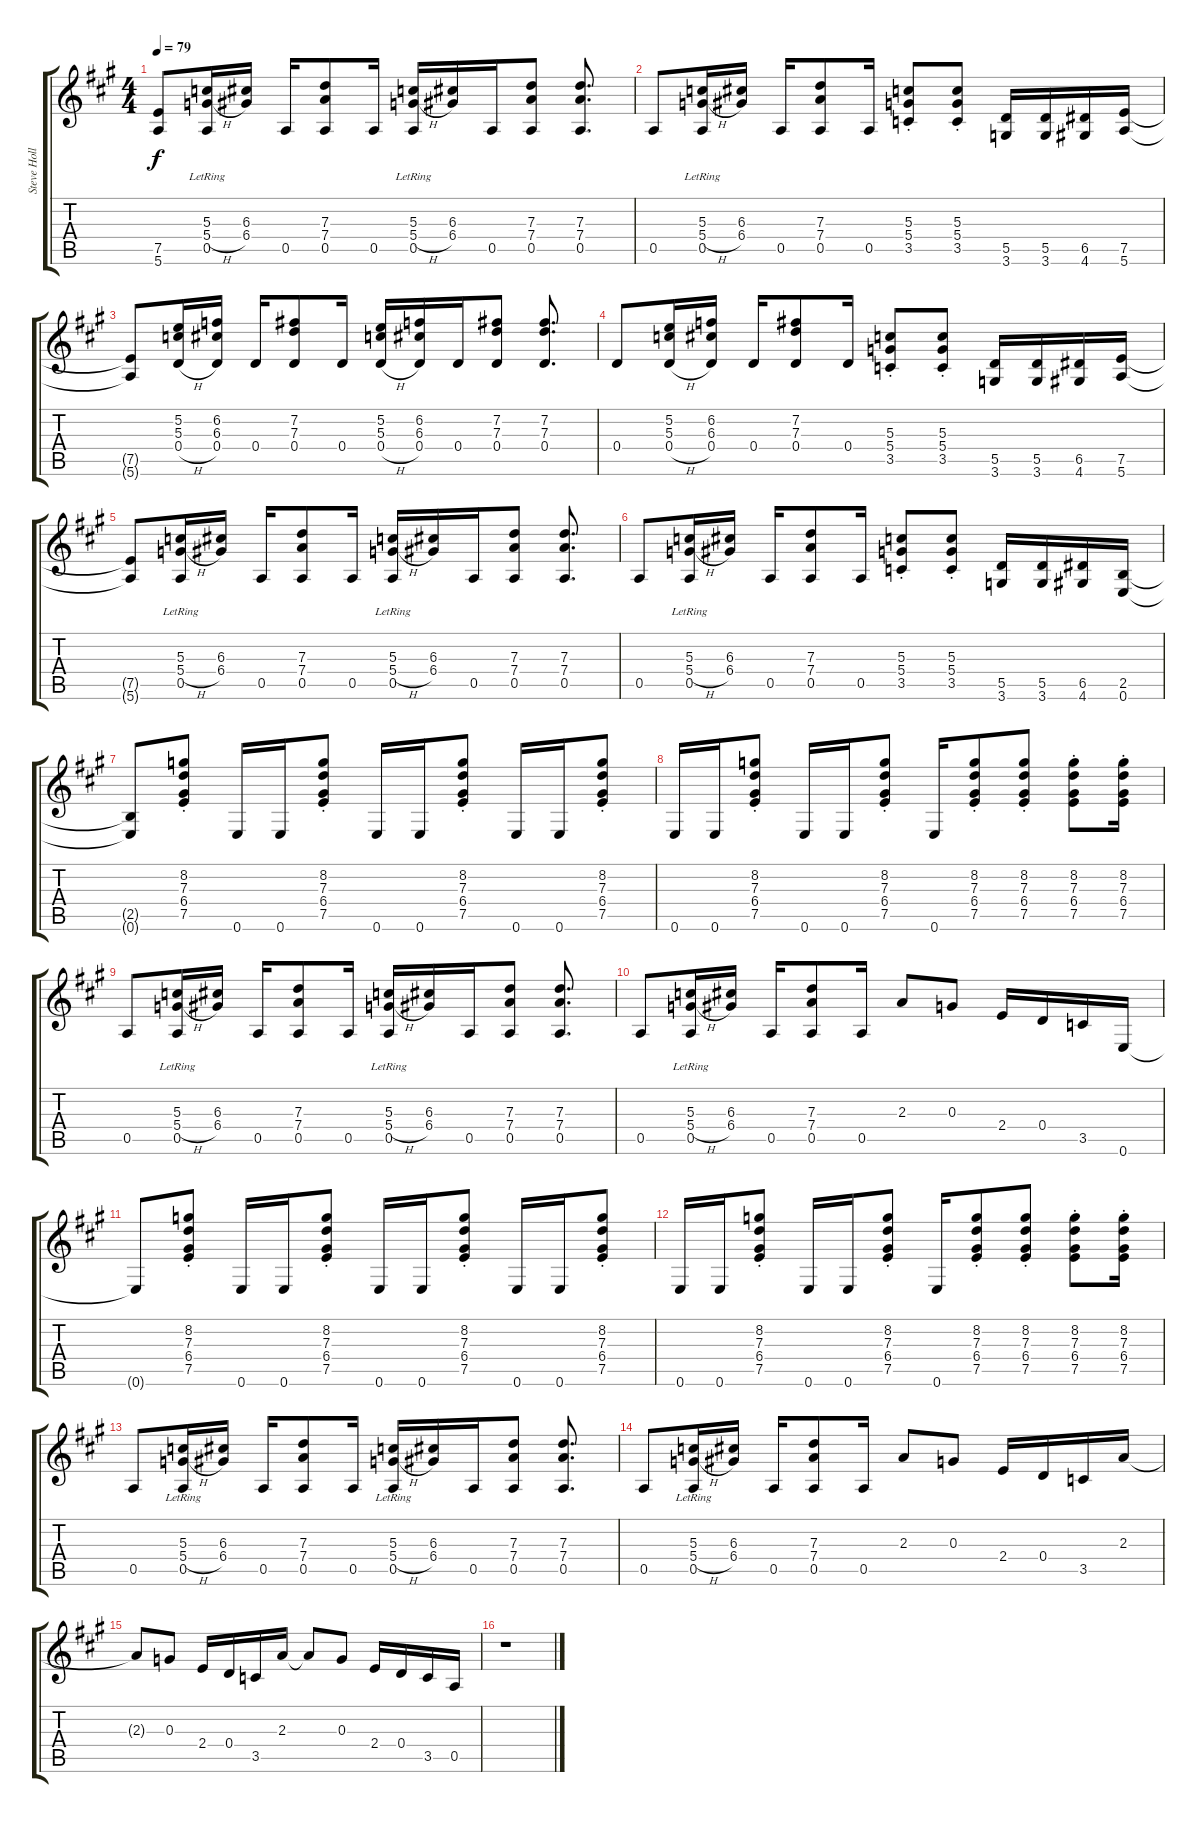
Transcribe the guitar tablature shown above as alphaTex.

\track ("Steve Holland Guitar" "Steve Holl") {instrument overdrivenguitar}
\staff {score tabs}
\tuning (E4 B3 G3 D3 A2 E2) {hide}
\ts (4 4)
\tempo 79
\clef g2
\ks a
(7.5{t} 5.6{t}).8{dy f} (5.3 5.4{h} 0.5{lr}).16 (6.3 6.4).16 0.5.16 (7.3 7.4 0.5).8 0.5.16 (5.3 5.4{h} 0.5{lr}).16 (6.3 6.4).16 0.5.16 (7.3 7.4 0.5).8 (7.3 7.4 0.5).8{d} |
0.5.8 (5.3 5.4{h} 0.5{lr}).16 (6.3 6.4).16 0.5.16 (7.3 7.4 0.5).8 0.5.16 (5.3 5.4{st} 3.5).8 (5.3{st} 5.4 3.5).8 (5.5 3.6).16 (5.5 3.6).16 (6.5 4.6).16 (7.5 5.6).16 |
(7.5{t} 5.6{t}).8 (5.2 5.3 0.4{h}).16 (6.2 6.3 0.4).16 0.4.16 (7.2 7.3 0.4).8 0.4.16 (5.2 5.3 0.4{h}).16 (6.2 6.3 0.4).16 0.4.16 (7.2 7.3 0.4).8 (7.2 7.3 0.4).8{d} |
0.4.8 (5.2 5.3 0.4{h}).16 (6.2 6.3 0.4).16 0.4.16 (7.2 7.3 0.4).8 0.4.16 (5.3 5.4{st} 3.5).8 (5.3{st} 5.4 3.5).8 (5.5 3.6).16 (5.5 3.6).16 (6.5 4.6).16 (7.5 5.6).16 |
(7.5{t} 5.6{t}).8 (5.3 5.4{h} 0.5{lr}).16 (6.3 6.4).16 0.5.16 (7.3 7.4 0.5).8 0.5.16 (5.3 5.4{h} 0.5{lr}).16 (6.3 6.4).16 0.5.16 (7.3 7.4 0.5).8 (7.3 7.4 0.5).8{d} |
0.5.8 (5.3 5.4{h} 0.5{lr}).16 (6.3 6.4).16 0.5.16 (7.3 7.4 0.5).8 0.5.16 (5.3 5.4{st} 3.5).8 (5.3{st} 5.4 3.5).8 (5.5 3.6).16 (5.5 3.6).16 (6.5 4.6).16 (2.5 0.6).16 |
(2.5{t} 0.6{t}).8 (8.2{st} 7.3 6.4 7.5).8 0.6.16 0.6.16 (8.2 7.3 6.4 7.5{st}).8 0.6.16 0.6.16 (8.2 7.3 6.4 7.5{st}).8 0.6.16 0.6.16 (8.2 7.3 6.4 7.5{st}).8 |
0.6.16 0.6.16 (8.2 7.3 6.4 7.5{st}).8 0.6.16 0.6.16 (8.2 7.3 6.4 7.5{st}).8 0.6.16 (8.2 7.3 6.4 7.5{st}).8 (8.2 7.3 6.4 7.5{st}).8 (8.2 7.3 6.4 7.5{st}).8 (8.2 7.3 6.4 7.5{st}).16 |
0.5.8 (5.3 5.4{h} 0.5{lr}).16 (6.3 6.4).16 0.5.16 (7.3 7.4 0.5).8 0.5.16 (5.3 5.4{h} 0.5{lr}).16 (6.3 6.4).16 0.5.16 (7.3 7.4 0.5).8 (7.3 7.4 0.5).8{d} |
0.5.8 (5.3 5.4{h} 0.5{lr}).16 (6.3 6.4).16 0.5.16 (7.3 7.4 0.5).8 0.5.16 2.3.8 0.3.8 2.4.16 0.4.16 3.5.16 0.6.16 |
0.6{t}.8 (8.2{st} 7.3 6.4 7.5).8 0.6.16 0.6.16 (8.2 7.3 6.4 7.5{st}).8 0.6.16 0.6.16 (8.2 7.3 6.4 7.5{st}).8 0.6.16 0.6.16 (8.2 7.3 6.4 7.5{st}).8 |
0.6.16 0.6.16 (8.2 7.3 6.4 7.5{st}).8 0.6.16 0.6.16 (8.2 7.3 6.4 7.5{st}).8 0.6.16 (8.2 7.3 6.4 7.5{st}).8 (8.2 7.3 6.4 7.5{st}).8 (8.2 7.3 6.4 7.5{st}).8 (8.2 7.3 6.4 7.5{st}).16 |
0.5.8 (5.3 5.4{h} 0.5{lr}).16 (6.3 6.4).16 0.5.16 (7.3 7.4 0.5).8 0.5.16 (5.3 5.4{h} 0.5{lr}).16 (6.3 6.4).16 0.5.16 (7.3 7.4 0.5).8 (7.3 7.4 0.5).8{d} |
0.5.8 (5.3 5.4{h} 0.5{lr}).16 (6.3 6.4).16 0.5.16 (7.3 7.4 0.5).8 0.5.16 2.3.8 0.3.8 2.4.16 0.4.16 3.5.16 2.3.16 |
2.3{t}.8 0.3.8 2.4.16 0.4.16 3.5.16 2.3.16 2.3{t}.8 0.3.8 2.4.16 0.4.16 3.5.16 0.5.16 |
r.1
